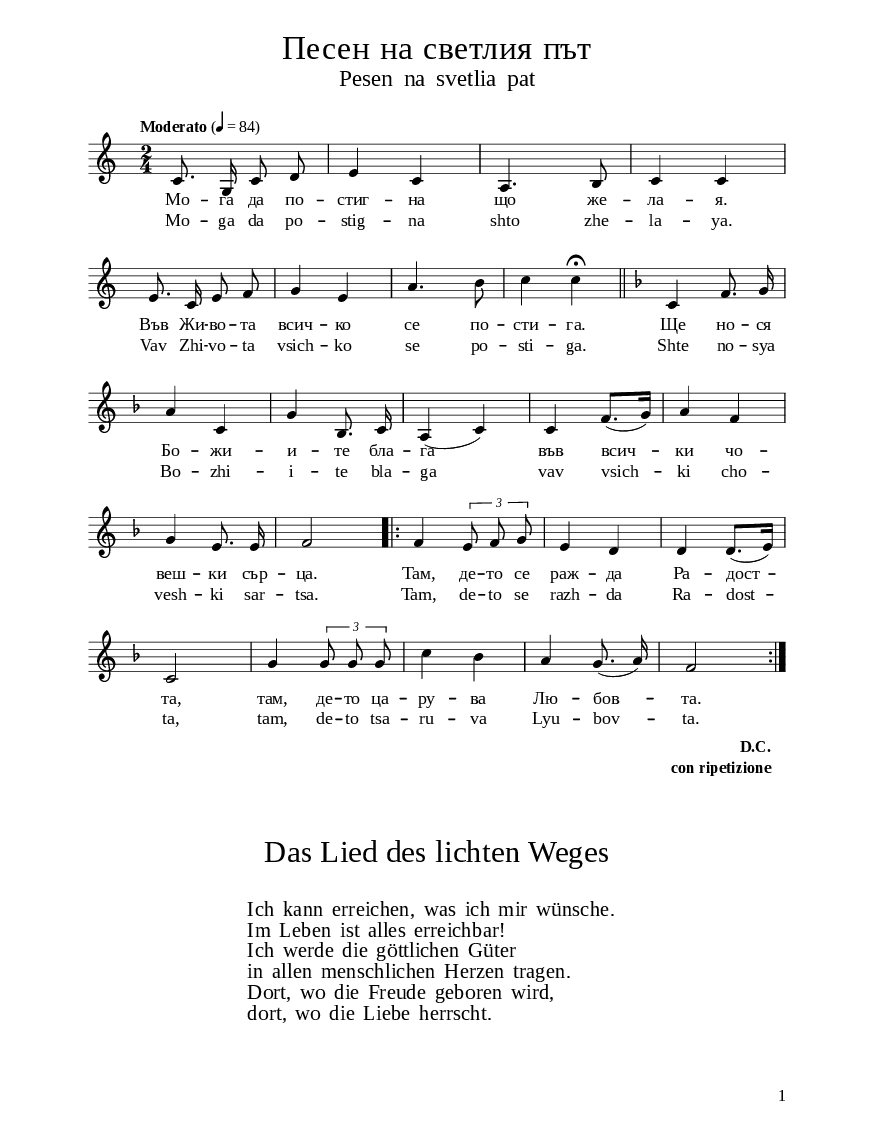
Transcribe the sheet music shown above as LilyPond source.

\version "2.20.0"

\paper {
  #(set-paper-size "a5")
}

\bookpart {
  \paper {
    print-all-headers = ##t
    print-page-number = ##t
    print-first-page-number = ##t

    % put page numbers on the bottom
    oddHeaderMarkup = \markup ""
    evenHeaderMarkup = \markup ""
    oddFooterMarkup = \markup
    \fill-line {
      ""
      \on-the-fly #print-page-number-check-first \fromproperty #'page:page-number-string
    }
    evenFooterMarkup = \markup
    \fill-line {
      \on-the-fly #print-page-number-check-first \fromproperty #'page:page-number-string
      ""
    }

    left-margin = 1.5\cm
    right-margin = 1.5\cm
    top-margin = 1.6\cm
    bottom-margin = 1.2\cm
    ragged-bottom = ##t % do not spread the staves to fill the whole vertical space

    % change lyrics and titles font (affects notes also)
    fonts =
    #(make-pango-font-tree
      "Times New Roman"
      "DejaVu Sans"
      "DejaVu Sans Mono"
      (/ (* staff-height pt) 3.6))

    % change distance between staves
    system-system-spacing =
    #'((basic-distance . 12)
       (minimum-distance . 6)
       (padding . 1)
       (stretchability . 12))
  }

  \header {
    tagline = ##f
  }

  \score{
    \layout {
      indent = 0.0\cm % remove first line indentation
     % ragged-last = ##t % do not spread last line to fill the whole space
      \context {
        \Score
        \omit BarNumber %remove bar numbers
      } % context

      \context {
        % change staff size
        \Staff
        fontSize = #+0 % affects notes size only
        \override StaffSymbol #'staff-space = #(magstep -3)
        \override StaffSymbol #'thickness = #0.5
        \override BarLine #'hair-thickness = #1
        %\override StaffSymbol #'ledger-line-thickness = #'(0 . 0)
      }

      \context {
        % adjust space between staff and lyrics and between the two lyric lines
        \Lyrics
        \override VerticalAxisGroup.nonstaff-relatedstaff-spacing = #'((basic-distance . 4.5))
        \override VerticalAxisGroup.nonstaff-nonstaff-spacing = #'((minimum-distance . 2))
      }
    } % layout

    \new Voice \relative c' {
      \clef treble
      \key c \major
      \time 2/4
      \tempo \markup {
        % make tempo note smaller
        \concat {
          "Moderato " \normal-text { "(" }
          \teeny \general-align #Y #DOWN \note #"4" #0.8
          \normal-text { " = 84)" }
        }
      }
      \autoBeamOff
      c8. g16 c8 d8 |  e4 c4 |  a4. b8 |   c4 c4 | \break


      e8. c16 e8 f8 |  g4 e4 |  a4. b8 | c4 c4 \fermata \bar "||" \key f \major c,4 f8. g16 | \break


      a4 c,4 | g'4 bes,8. c16 | a4 ( c4 ) | c4 \autoBeamOn f8. ( g16 ) |  a4 f4 |  \break


      \autoBeamOff g4 e8. e16 | f2 \repeat volta 2  {
        f4 \tuplet 3/2  { e8 f8 g8 } | e4 d4 | d4 \autoBeamOn d8. ( e16 ) | \break


        c2 | g'4  \autoBeamOff \tuplet 3/2 { g8 g8 g8 } | c4 bes4 | a4 g8. ( a16 ) | f2  \break
      }

      }

      \addlyrics {Мо  --  га   да 
   по  --  стиг  --  на   що   же  --  ла  --  я.   Във   Жи  --  во 
  --  та   всич  --  ко   се   по  --  сти  --  га.   Ще   но  --  ся 
   Бо  --  жи  --  и  --  те   бла  --  га   във   всич  --  ки   чо 
  --  веш  --  ки   сър  --  ца.   Там,   де  --  то   се   раж  --
   да   Ра  --  дост  --  та,   там,   де  --  то   ца  --  ру  --
   ва   Лю  --  бов  --  та. 
}
      \addlyrics {Mo  --  ga   da 
   po  --  stig  --  na   shto   zhe  --  la  --  ya.   Vav   Zhi  --  vo 
  --  ta   vsich  --  ko   se   po  --  sti  --  ga.   Shte   no  --  sya 
   Bo  --  zhi  --  i  --  te   bla  --  ga   vav   vsich  --  ki   cho 
  --  vesh  --  ki   sar  --  tsa.   Tam,   de  --  to   se   razh  --
   da   Ra  --  dost  --  ta,   tam,   de  --  to   tsa  --  ru  --
   va   Lyu  --  bov  --  ta. }

      \header {
        title = \markup \column \normal-text \fontsize #2.5 {
          \center-align
          \line { Песен на светлия път}
          \vspace #-0.6
          \center-align
          \line \fontsize #-3 { Pesen na svetlia pat }
          \vspace #-0.8
          \center-align
          \line \fontsize #-3 { " " }
        }
      }

      \midi{}

    } % score

    \markup \halign #-12.7 \raise #2.8 \override #'(baseline-skip . 2) {
      \column  \right-align {
        \line  {
          \bold  { "D.C." }
        }
        \line  {
          \bold  { "con ripetizione" }
        }
        \line  { " " }
        \line  { " " }
        \line  { " " }
      }
    }

    % include foreign translation(s) of the song
    \version "2.20.0"

\markup \fill-line { \fontsize #6 "Das Lied des lichten Weges" }
\markup \null
\markup \null
\markup \fontsize #+2.5 {
  \hspace #14
  \override #'(baseline-skip . 2)

  \column {
    \line { " " }

\line { " "Ich kann erreichen, was ich mir wünsche.  }

\line { " "Im Leben ist alles erreichbar! }

\line { " "Ich werde die göttlichen Güter  }

\line { " "in allen menschlichen Herzen tragen. }

\line { " "Dort, wo die Freude geboren wird,  }

\line { " "dort, wo die Liebe herrscht. }

  }
}


  } % bookpart
